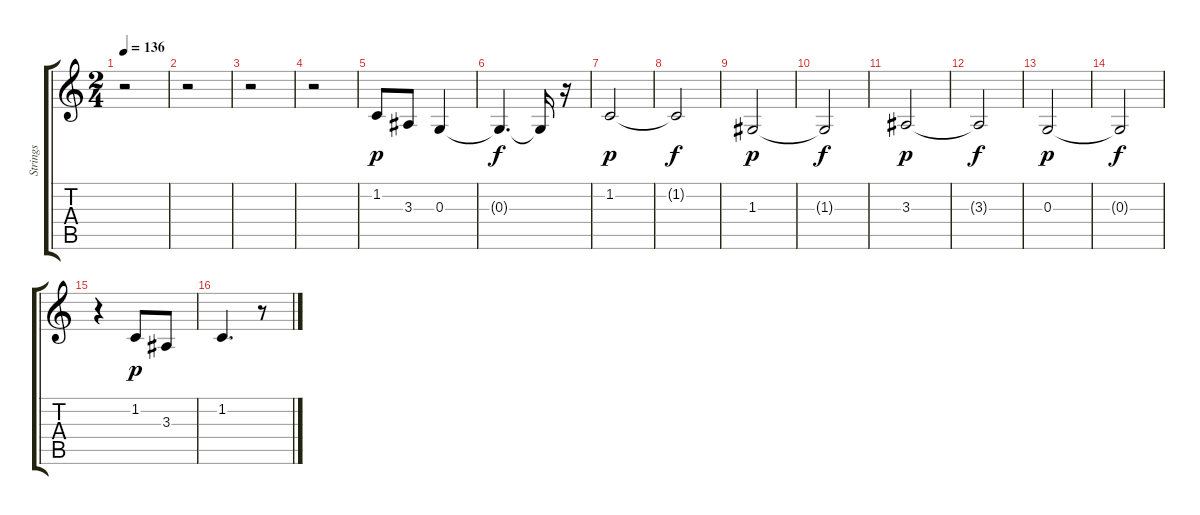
\track ("Strings" "Strings") {instrument stringensemble1}
\staff {score tabs}
\tuning (E4 B3 G3 D3 A2 E2) {hide}
\ts (2 4)
\tempo 136
\clef g2
\ks c
r.2{dy p} |
r.2 |
r.2 |
r.2 |
1.2.8 3.3.8 0.3.4 |
0.3{t}.4{d dy f} 0.3{t}.16 r.16 |
1.2.2{dy p} |
1.2{t}.2{dy f} |
1.3.2{dy p} |
1.3{t}.2{dy f} |
3.3.2{dy p} |
3.3{t}.2{dy f} |
0.3.2{dy p} |
0.3{t}.2{dy f} |
r.4 1.2.8{dy p} 3.3.8 |
1.2.4{d} r.8
